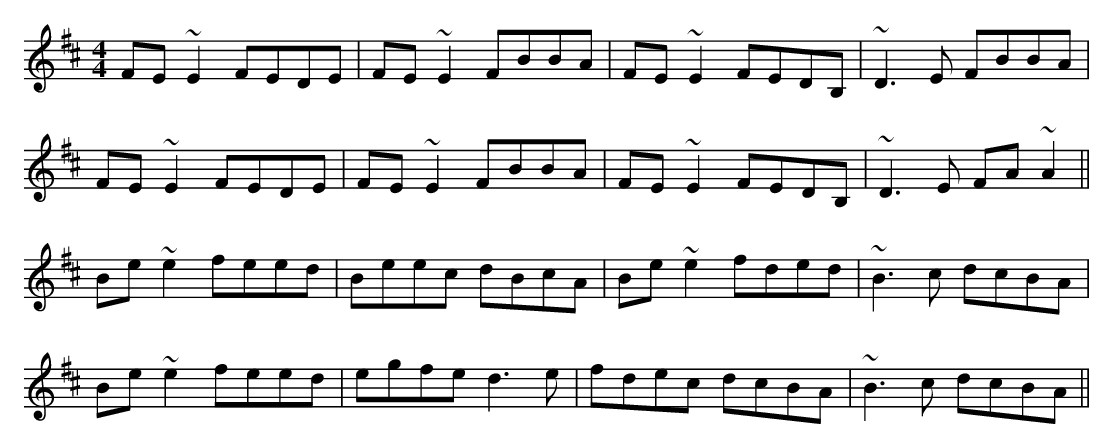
X:1
M:4/4
K:Edor
FE~E2 FEDE|FE~E2 FBBA|FE~E2 FEDB,|~D3E FBBA|
FE~E2 FEDE|FE~E2 FBBA|FE~E2 FEDB,|~D3E FA~A2||
Be~e2 feed|Beec dBcA|Be~e2 fded|~B3c dcBA|
Be~e2 feed|egfe d3e|fdec dcBA|~B3c dcBA||
